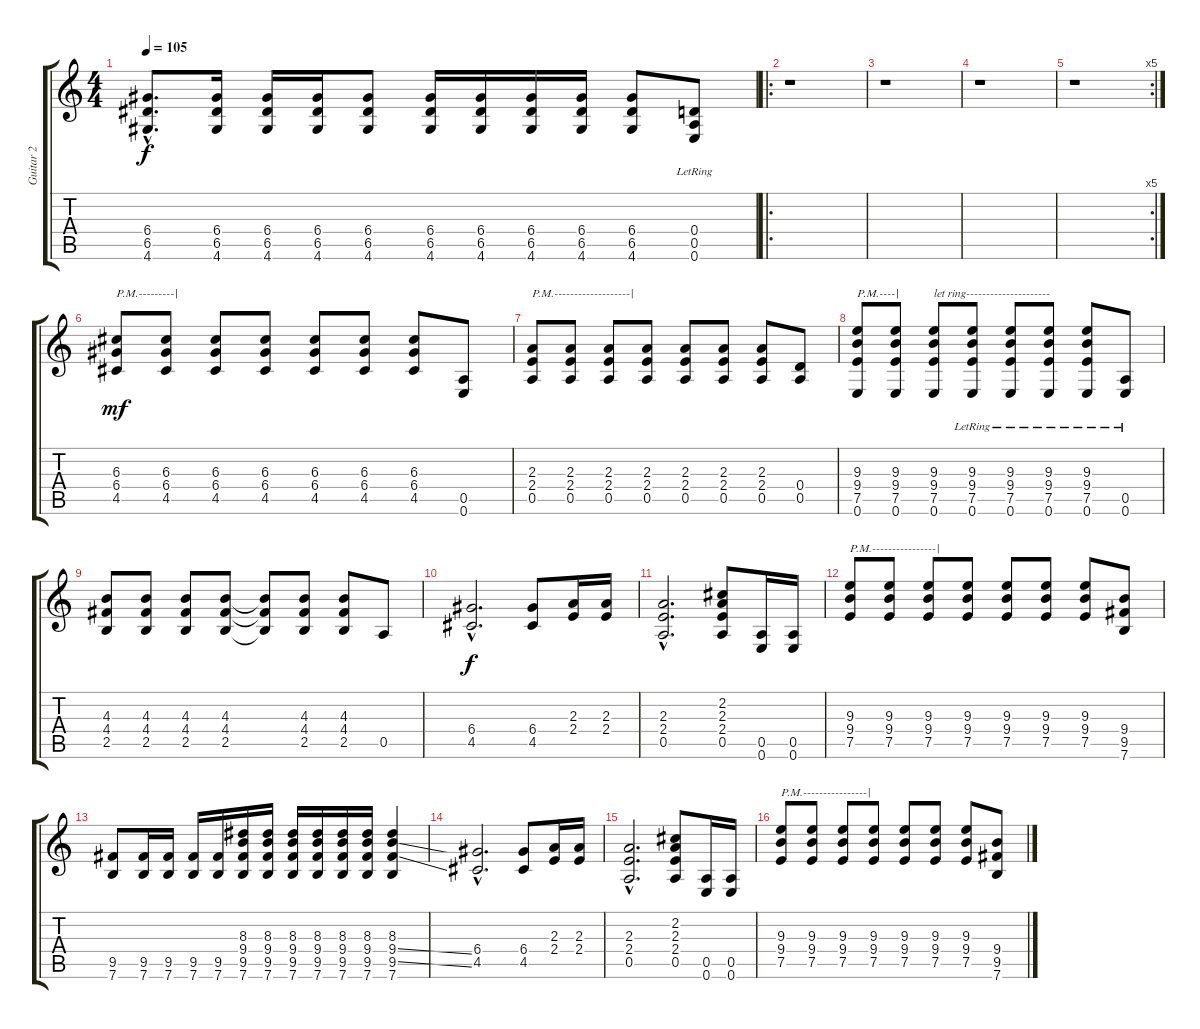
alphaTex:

\track ("Guitar 2" "Guitar 2") {instrument distortionguitar}
\staff {score tabs}
\tuning (E4 B3 G3 D3 A2 E2) {hide}
\ts (4 4)
\tempo 105
\clef g2
\ks c
(6.4{hac} 6.5{hac} 4.6{hac}).8{d dy f} (6.4 6.5 4.6).16 (6.4 6.5 4.6).16 (6.4 6.5 4.6).16 (6.4 6.5 4.6).8 (6.4 6.5 4.6).16 (6.4 6.5 4.6).16 (6.4 6.5 4.6).16 (6.4 6.5 4.6).16 (6.4 6.5 4.6).8 (0.4 0.5{lr} 0.6{lr}).8 |
\ro
r.1 |
r.1 |
r.1 |
\rc 5
r.1 |
(6.3 6.4 4.5).8{txt "P.M.---------|" dy mf instrument electricguitarmuted} (6.3 6.4 4.5).8 (6.3 6.4 4.5).8 (6.3 6.4 4.5).8{instrument distortionguitar} (6.3 6.4 4.5).8 (6.3 6.4 4.5).8 (6.3 6.4 4.5).8 (0.5 0.6).8 |
(2.3 2.4 0.5).8{txt "P.M.-------------------|" instrument electricguitarmuted} (2.3 2.4 0.5).8 (2.3 2.4 0.5).8 (2.3 2.4 0.5).8 (2.3 2.4 0.5).8 (2.3 2.4 0.5).8{instrument distortionguitar} (2.3 2.4 0.5).8 (0.4 0.5).8 |
(9.3 9.4 7.5 0.6).8{txt "P.M.----|" instrument electricguitarmuted} (9.3 9.4 7.5 0.6).8 (9.3 9.4 7.5 0.6).8{txt "let ring---------------------"} (9.3 9.4{lr} 7.5 0.6).8 (9.3 9.4{lr} 7.5 0.6).8 (9.3 9.4{lr} 7.5 0.6).8 (9.3 9.4{lr} 7.5 0.6).8 (0.5{lr} 0.6).8 |
(4.3 4.4 2.5).8 (4.3 4.4 2.5).8 (4.3 4.4 2.5).8 (4.3 4.4 2.5).8 (4.3{t} 4.4{t} 2.5{t}).8 (4.3 4.4 2.5).8 (4.3 4.4 2.5).8 0.5.8 |
(6.4{hac} 4.5{hac}).2{d dy f} (6.4 4.5).8 (2.3 2.4).16 (2.3 2.4).16 |
(2.3{hac} 2.4{hac} 0.5{hac}).2{d} (2.2 2.3 2.4 0.5).8 (0.5 0.6).16 (0.5 0.6).16 |
(9.3 9.4 7.5).8{txt "P.M.----------------|" instrument electricguitarmuted} (9.3 9.4 7.5).8 (9.3 9.4 7.5).8 (9.3 9.4 7.5).8 (9.3 9.4 7.5).8 (9.3 9.4 7.5).8{instrument distortionguitar} (9.3 9.4 7.5).8 (9.4 9.5 7.6).8 |
(9.5 7.6).8 (9.5 7.6).16 (9.5 7.6).16 (9.5 7.6).16 (9.5 7.6).16 (8.3 9.4 9.5 7.6).16 (8.3 9.4 9.5 7.6).16 (8.3 9.4 9.5 7.6).16 (8.3 9.4 9.5 7.6).16 (8.3 9.4 9.5 7.6).16 (8.3 9.4 9.5 7.6).16 (8.3 9.4{ss} 9.5{ss} 7.6).4 |
(6.4{hac} 4.5{hac}).2{d} (6.4 4.5).8 (2.3 2.4).16 (2.3 2.4).16 |
(2.3{hac} 2.4{hac} 0.5{hac}).2{d} (2.2 2.3 2.4 0.5).8 (0.5 0.6).16 (0.5 0.6).16 |
(9.3 9.4 7.5).8{txt "P.M.----------------|" instrument electricguitarmuted} (9.3 9.4 7.5).8 (9.3 9.4 7.5).8 (9.3 9.4 7.5).8 (9.3 9.4 7.5).8 (9.3 9.4 7.5).8{instrument distortionguitar} (9.3 9.4 7.5).8 (9.4 9.5 7.6).8
